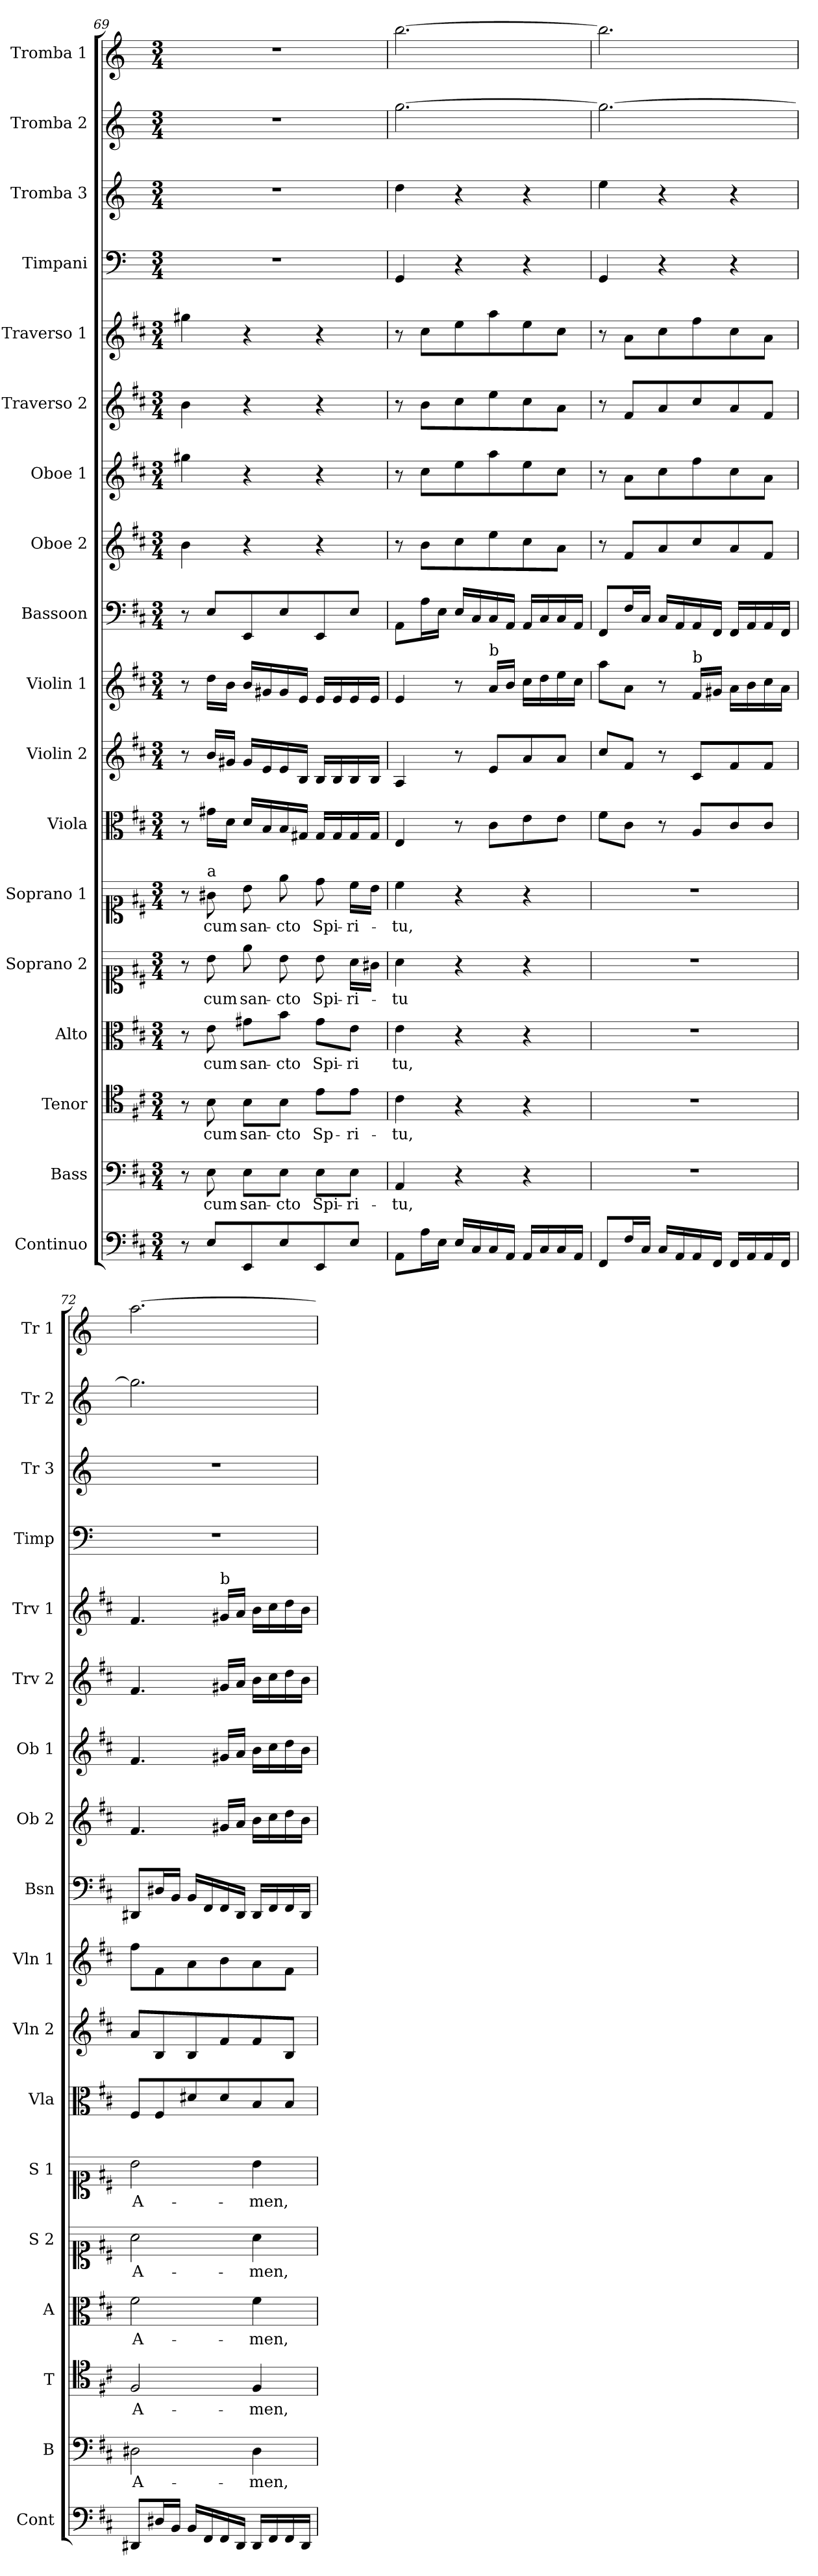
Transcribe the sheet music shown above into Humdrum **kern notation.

**kern	**kern	**text	**kern	**text	**kern	**text	**kern	**text	**kern	**text	**kern	**kern	**kern	**kern	**kern	**kern	**kern	**kern	**kern	**kern	**kern	**kern
*part18	*part17	*part17	*part16	*part16	*part15	*part15	*part14	*part14	*part13	*part13	*part12	*part11	*part10	*part9	*part8	*part7	*part6	*part5	*part4	*part3	*part2	*part1
*staff18	*staff17	*staff17	*staff16	*staff16	*staff15	*staff15	*staff14	*staff14	*staff13	*staff13	*staff12	*staff11	*staff10	*staff9	*staff8	*staff7	*staff6	*staff5	*staff4	*staff3	*staff2	*staff1
*I"Continuo	*I"Bass	*	*I"Tenor	*	*I"Alto	*	*I"Soprano 2	*	*I"Soprano 1	*	*I"Viola	*I"Violin 2	*I"Violin 1	*I"Bassoon	*I"Oboe 2	*I"Oboe 1	*I"Traverso 2	*I"Traverso 1	*I"Timpani	*I"Tromba 3	*I"Tromba 2	*I"Tromba 1
*I'Cont	*I'B	*	*I'T	*	*I'A	*	*I'S 2	*	*I'S 1	*	*I'Vla	*I'Vln 2	*I'Vln 1	*I'Bsn	*I'Ob 2	*I'Ob 1	*I'Trv 2	*I'Trv 1	*I'Timp	*I'Tr 3	*I'Tr 2	*I'Tr 1
*clefF4	*clefF4	*	*clefC4	*	*clefC3	*	*clefC1	*	*clefC1	*	*clefC3	*clefG2	*clefG2	*clefF4	*clefG2	*clefG2	*clefG2	*clefG2	*clefF4	*clefG2	*clefG2	*clefG2
*	*	*	*	*	*	*	*	*	*	*	*	*	*	*	*	*	*	*	*ITrd-1c-2	*ITrd-1c-2	*ITrd-1c-2	*ITrd-1c-2
*k[f#c#]	*k[f#c#]	*	*k[f#c#]	*	*k[f#c#]	*	*k[f#c#]	*	*k[f#c#]	*	*k[f#c#]	*k[f#c#]	*k[f#c#]	*k[f#c#]	*k[f#c#]	*k[f#c#]	*k[f#c#]	*k[f#c#]	*k[f#c#]	*k[f#c#]	*k[f#c#]	*k[f#c#]
*M3/4	*M3/4	*	*M3/4	*	*M3/4	*	*M3/4	*	*M3/4	*	*M3/4	*M3/4	*M3/4	*M3/4	*M3/4	*M3/4	*M3/4	*M3/4	*M3/4	*M3/4	*M3/4	*M3/4
=69	=69	=69	=69	=69	=69	=69	=69	=69	=69	=69	=69	=69	=69	=69	=69	=69	=69	=69	=69	=69	=69	=69
8r	8r	.	8r	.	8r	.	8r	.	8r	.	8r	8r	8r	8r	4b\	4gg#X\	4b\	4gg#X\	2.r	2.r	2.r	2.r
!	!	!	!	!	!	!	!	!	!LO:TX:a:t=a	!	!	!	!	!	!	!	!	!	!	!	!	!
!	!	!LO:LY:b	!	!LO:LY:b	!	!LO:LY:b	!	!LO:LY:b	!	!LO:LY:b	!	!	!	!	!	!	!	!	!	!	!	!
8E/L	8E\	cum	8B\	cum	8e\	cum	8b\	cum	8g#X\	cum	16g#X\LL	16b/LL	16dd\LL	8E/L	.	.	.	.	.	.	.	.
.	.	.	.	.	.	.	.	.	.	.	16d\JJ	16g#X/JJ	16b\JJ	.	.	.	.	.	.	.	.	.
!	!	!LO:LY:b	!	!LO:LY:b	!	!LO:LY:b	!	!LO:LY:b	!	!LO:LY:b	!	!	!	!	!	!	!	!	!	!	!	!
8EE/	8E\L	san-	8B\L	san-	8g#X\L	san-	8ee\	san-	8b\	san-	16d/LL	16g#/LL	16b/LL	8EE/	4r	4r	4r	4r	.	.	.	.
.	.	.	.	.	.	.	.	.	.	.	16B/	16e/	16g#X/	.	.	.	.	.	.	.	.	.
!	!	!LO:LY:b	!	!LO:LY:b	!	!LO:LY:b	!	!LO:LY:b	!	!LO:LY:b	!	!	!	!	!	!	!	!	!	!	!	!
8E/	8E\J	-cto	8B\J	-cto	8b\J	-cto	8b\	-cto	8ee\	-cto	16B/	16e/	16g#/	8E/	.	.	.	.	.	.	.	.
.	.	.	.	.	.	.	.	.	.	.	16G#X/JJ	16B/JJ	16e/JJ	.	.	.	.	.	.	.	.	.
!	!	!LO:LY:b	!	!LO:LY:b	!	!LO:LY:b	!	!LO:LY:b	!	!LO:LY:b	!	!	!	!	!	!	!	!	!	!	!	!
8EE/	8E\L	Spi-	8e\L	Sp-	8g#\L	Spi-	8b\	Spi-	8dd\	Spi-	16G#/LL	16B/LL	16e/LL	8EE/	4r	4r	4r	4r	.	.	.	.
.	.	.	.	.	.	.	.	.	.	.	16G#/	16B/	16e/	.	.	.	.	.	.	.	.	.
!	!	!LO:LY:b	!	!LO:LY:b	!	!LO:LY:b	!	!LO:LY:b	!	!LO:LY:b	!	!	!	!	!	!	!	!	!	!	!	!
8E/J	8E\J	-ri-	8e\J	-ri-	8e\J	-ri	16a\LL	-ri-	16cc#\LL	-ri-	16G#/	16B/	16e/	8E/J	.	.	.	.	.	.	.	.
.	.	.	.	.	.	.	16g#X\JJ	.	16b\JJ	.	16G#/JJ	16B/JJ	16e/JJ	.	.	.	.	.	.	.	.	.
!!LO:PB:g=z
=70	=70	=70	=70	=70	=70	=70	=70	=70	=70	=70	=70	=70	=70	=70	=70	=70	=70	=70	=70	=70	=70	=70
!	!	!LO:LY:b	!	!LO:LY:b	!	!LO:LY:b	!	!LO:LY:b	!	!LO:LY:b	!	!	!	!	!	!	!	!	!	!	!	!
8AA\L	4AA/	-tu,	4c#\	-tu,	4e\	tu,	4a\	-tu	4cc#\	-tu,	4E/	4A/	4e/	8AA\L	8r	8r	8r	8r	4AA/	4ee\	[2.aa\	[2.ccc#\
16A\L	.	.	.	.	.	.	.	.	.	.	.	.	.	16A\L	8b\L	8cc#\L	8b\L	8cc#\L	.	.	.	.
16E\JJ	.	.	.	.	.	.	.	.	.	.	.	.	.	16E\JJ	.	.	.	.	.	.	.	.
16E/LL	4r	.	4r	.	4r	.	4r	.	4r	.	8r	8r	8r	16E/LL	8cc#\	8ee\	8cc#\	8ee\	4r	4r	.	.
16C#/	.	.	.	.	.	.	.	.	.	.	.	.	.	16C#/	.	.	.	.	.	.	.	.
!	!	!	!	!	!	!	!	!	!	!	!	!	!LO:TX:a:t=b	!	!	!	!	!	!	!	!	!
16C#/	.	.	.	.	.	.	.	.	.	.	8c#\L	8e/L	16a/LL	16C#/	8ee\	8aa\	8ee\	8aa\	.	.	.	.
16AA/JJ	.	.	.	.	.	.	.	.	.	.	.	.	16b/JJ	16AA/JJ	.	.	.	.	.	.	.	.
16AA/LL	4r	.	4r	.	4r	.	4r	.	4r	.	8e\	8a/	16cc#\LL	16AA/LL	8cc#\	8ee\	8cc#\	8ee\	4r	4r	.	.
16C#/	.	.	.	.	.	.	.	.	.	.	.	.	16dd\	16C#/	.	.	.	.	.	.	.	.
16C#/	.	.	.	.	.	.	.	.	.	.	8e\J	8a/J	16ee\	16C#/	8a\J	8cc#\J	8a\J	8cc#\J	.	.	.	.
16AA/JJ	.	.	.	.	.	.	.	.	.	.	.	.	16cc#\JJ	16AA/JJ	.	.	.	.	.	.	.	.
=71	=71	=71	=71	=71	=71	=71	=71	=71	=71	=71	=71	=71	=71	=71	=71	=71	=71	=71	=71	=71	=71	=71
8FF#/L	2.r	.	2.r	.	2.r	.	2.r	.	2.r	.	8f#\L	8cc#/L	8aa\L	8FF#/L	8r	8r	8r	8r	4AA/	4ff#\	2.aa\_	2.ccc#\]
16F#/L	.	.	.	.	.	.	.	.	.	.	8c#\J	8f#/J	8a\J	16F#/L	8f#/L	8a\L	8f#/L	8a\L	.	.	.	.
16C#/JJ	.	.	.	.	.	.	.	.	.	.	.	.	.	16C#/JJ	.	.	.	.	.	.	.	.
16C#/LL	.	.	.	.	.	.	.	.	.	.	8r	8r	8r	16C#/LL	8a/	8cc#\	8a/	8cc#\	4r	4r	.	.
16AA/	.	.	.	.	.	.	.	.	.	.	.	.	.	16AA/	.	.	.	.	.	.	.	.
!	!	!	!	!	!	!	!	!	!	!	!	!	!LO:TX:a:t=b	!	!	!	!	!	!	!	!	!
16AA/	.	.	.	.	.	.	.	.	.	.	8A/L	8c#/L	16f#/LL	16AA/	8cc#/	8ff#\	8cc#/	8ff#\	.	.	.	.
16FF#/JJ	.	.	.	.	.	.	.	.	.	.	.	.	16g#X/JJ	16FF#/JJ	.	.	.	.	.	.	.	.
16FF#/LL	.	.	.	.	.	.	.	.	.	.	8c#/	8f#/	16a\LL	16FF#/LL	8a/	8cc#\	8a/	8cc#\	4r	4r	.	.
16AA/	.	.	.	.	.	.	.	.	.	.	.	.	16b\	16AA/	.	.	.	.	.	.	.	.
16AA/	.	.	.	.	.	.	.	.	.	.	8c#/J	8f#/J	16cc#\	16AA/	8f#/J	8a\J	8f#/J	8a\J	.	.	.	.
16FF#/JJ	.	.	.	.	.	.	.	.	.	.	.	.	16a\JJ	16FF#/JJ	.	.	.	.	.	.	.	.
=72	=72	=72	=72	=72	=72	=72	=72	=72	=72	=72	=72	=72	=72	=72	=72	=72	=72	=72	=72	=72	=72	=72
!	!	!LO:LY:b	!	!LO:LY:b	!	!LO:LY:b	!	!LO:LY:b	!	!LO:LY:b	!	!	!	!	!	!	!	!	!	!	!	!
8DD#X/L	2D#X\	A-	2F#/	A-	2f#\	A-	2a\	A-	2b\	A-	8F#/L	8a/L	8ff#\L	8DD#X/L	4.f#/	4.f#/	4.f#/	4.f#/	2.r	2.r	2.aa\]	[2.bb\
16D#X/L	.	.	.	.	.	.	.	.	.	.	8F#/	8B/	8f#\	16D#X/L	.	.	.	.	.	.	.	.
16BB/JJ	.	.	.	.	.	.	.	.	.	.	.	.	.	16BB/JJ	.	.	.	.	.	.	.	.
16BB/LL	.	.	.	.	.	.	.	.	.	.	8d#X/	8B/	8a\	16BB/LL	.	.	.	.	.	.	.	.
16FF#/	.	.	.	.	.	.	.	.	.	.	.	.	.	16FF#/	.	.	.	.	.	.	.	.
!	!	!	!	!	!	!	!	!	!	!	!	!	!	!	!	!	!	!LO:TX:a:t=b	!	!	!	!
16FF#/	.	.	.	.	.	.	.	.	.	.	8d#/	8f#/	8b\	16FF#/	16g#X/LL	16g#X/LL	16g#X/LL	16g#X/LL	.	.	.	.
16DD#/JJ	.	.	.	.	.	.	.	.	.	.	.	.	.	16DD#/JJ	16a/JJ	16a/JJ	16a/JJ	16a/JJ	.	.	.	.
!	!	!LO:LY:b	!	!LO:LY:b	!	!LO:LY:b	!	!LO:LY:b	!	!LO:LY:b	!	!	!	!	!	!	!	!	!	!	!	!
16DD#/LL	4D#\	-men,	4F#/	-men,	4f#\	-men,	4a\	-men,	4b\	-men,	8B/	8f#/	8a\	16DD#/LL	16b\LL	16b\LL	16b\LL	16b\LL	.	.	.	.
16FF#/	.	.	.	.	.	.	.	.	.	.	.	.	.	16FF#/	16cc#\	16cc#\	16cc#\	16cc#\	.	.	.	.
16FF#/	.	.	.	.	.	.	.	.	.	.	8B/J	8B/J	8f#\J	16FF#/	16dd\	16dd\	16dd\	16dd\	.	.	.	.
16DD#/JJ	.	.	.	.	.	.	.	.	.	.	.	.	.	16DD#/JJ	16b\JJ	16b\JJ	16b\JJ	16b\JJ	.	.	.	.
=	=	=	=	=	=	=	=	=	=	=	=	=	=	=	=	=	=	=	=	=	=	=
*-	*-	*-	*-	*-	*-	*-	*-	*-	*-	*-	*-	*-	*-	*-	*-	*-	*-	*-	*-	*-	*-	*-
